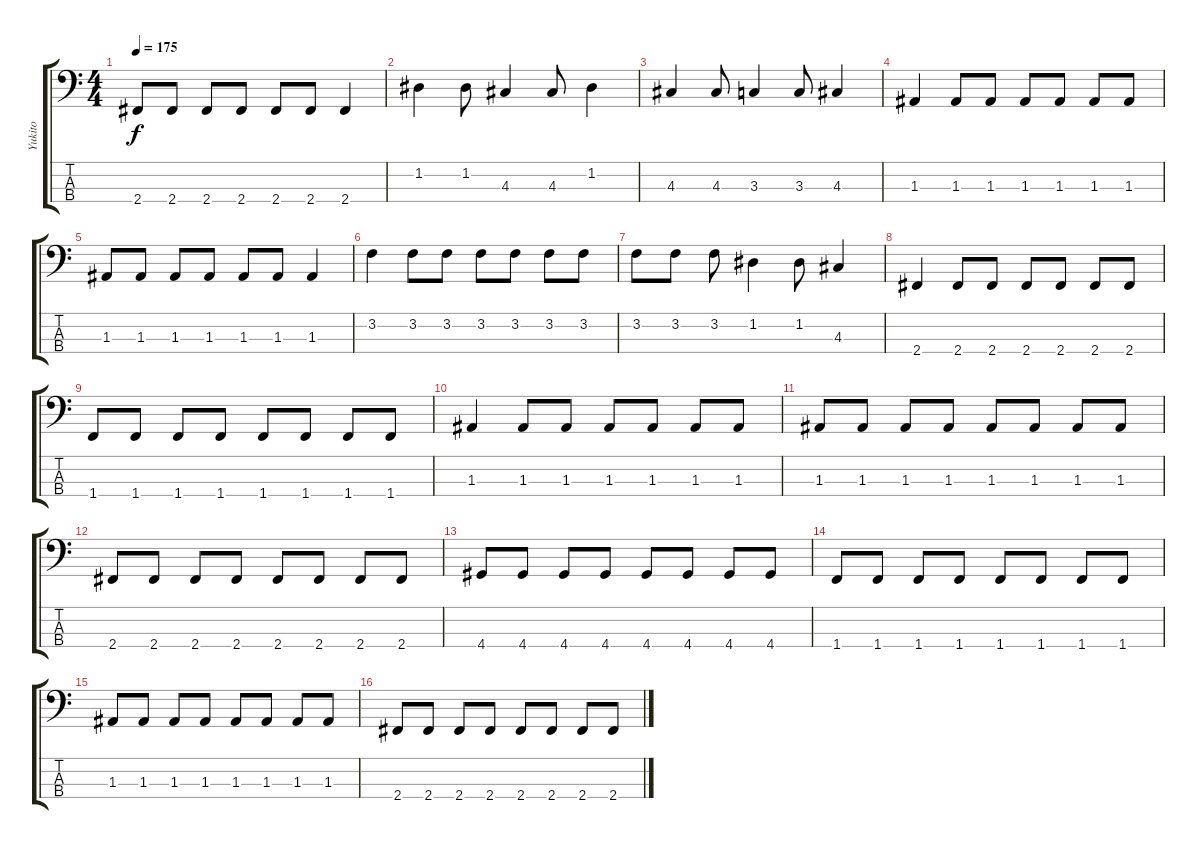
\track ("Yukito" "Yukito") {instrument electricbasspick}
\staff {score tabs}
\tuning (G2 D2 A1 E1) {hide}
\ts (4 4)
\tempo 175
\clef f4
\ks c
2.4.8{dy f} 2.4.8 2.4.8 2.4.8 2.4.8 2.4.8 2.4.4 |
1.2.4 1.2.8 4.3.4 4.3.8 1.2.4 |
4.3.4 4.3.8 3.3.4 3.3.8 4.3.4 |
1.3.4 1.3.8 1.3.8 1.3.8 1.3.8 1.3.8 1.3.8 |
1.3.8 1.3.8 1.3.8 1.3.8 1.3.8 1.3.8 1.3.4 |
3.2.4 3.2.8 3.2.8 3.2.8 3.2.8 3.2.8 3.2.8 |
3.2.8 3.2.8 3.2.8 1.2.4 1.2.8 4.3.4 |
2.4.4 2.4.8 2.4.8 2.4.8 2.4.8 2.4.8 2.4.8 |
1.4.8 1.4.8 1.4.8 1.4.8 1.4.8 1.4.8 1.4.8 1.4.8 |
1.3.4 1.3.8 1.3.8 1.3.8 1.3.8 1.3.8 1.3.8 |
1.3.8 1.3.8 1.3.8 1.3.8 1.3.8 1.3.8 1.3.8 1.3.8 |
2.4.8 2.4.8 2.4.8 2.4.8 2.4.8 2.4.8 2.4.8 2.4.8 |
4.4.8 4.4.8 4.4.8 4.4.8 4.4.8 4.4.8 4.4.8 4.4.8 |
1.4.8 1.4.8 1.4.8 1.4.8 1.4.8 1.4.8 1.4.8 1.4.8 |
1.3.8 1.3.8 1.3.8 1.3.8 1.3.8 1.3.8 1.3.8 1.3.8 |
2.4.8 2.4.8 2.4.8 2.4.8 2.4.8 2.4.8 2.4.8 2.4.8
